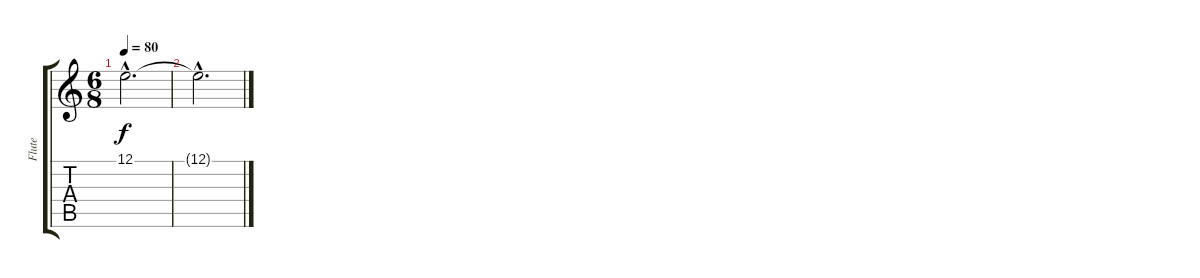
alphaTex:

\track ("Flute" "Flute") {instrument piccolo}
\staff {score tabs}
\tuning (E4 B3 G3 D3 A2 E2) {hide}
\ts (6 8)
\tempo 80
\clef g2
\ks c
12.1{hac t}.2{d dy f} |
12.1{hac t}.2{d}
